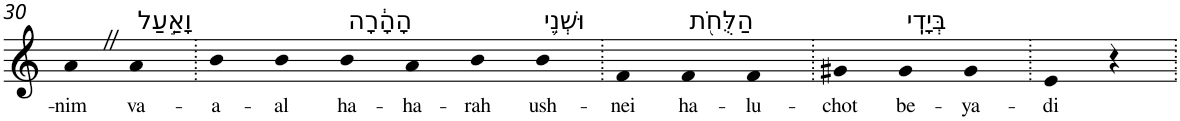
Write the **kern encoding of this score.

**kern	**text
*part1	*part1
*staff1	*staff1
*I"Piano	*
*I'Pno	*
!!LO:PB:g=z
*clefG2	*
*k[]	*
=30	=30
!	!LO:LY:b
4aZ	-nim
!LO:TX:a:t=וָאַ֣עַל	!
!	!LO:LY:b
4a	va-
=31.	=31.
!	!LO:LY:b
4b	-a-
!	!LO:LY:b
4b	-al
!LO:TX:a:t=הָהָ֔רָה	!
!	!LO:LY:b
4b	ha-
!	!LO:LY:b
4a	-ha-
!	!LO:LY:b
4b	-rah
!LO:TX:a:t=וּשְׁנֵ֥י	!
!	!LO:LY:b
4b	ush-
=32.	=32.
!	!LO:LY:b
4f	-nei
!LO:TX:a:t=הַלֻּחֹ֖ת	!
!	!LO:LY:b
4f	ha-
!	!LO:LY:b
4f	-lu-
=33.	=33.
!	!LO:LY:b
4g#X	-chot
!LO:TX:a:t=בְּיָדִֽי	!
!	!LO:LY:b
4g#	be-
!	!LO:LY:b
4g#	-ya-
=34.	=34.
!	!LO:LY:b
4e	-di
4r	.
=.	=.
*-	*-
